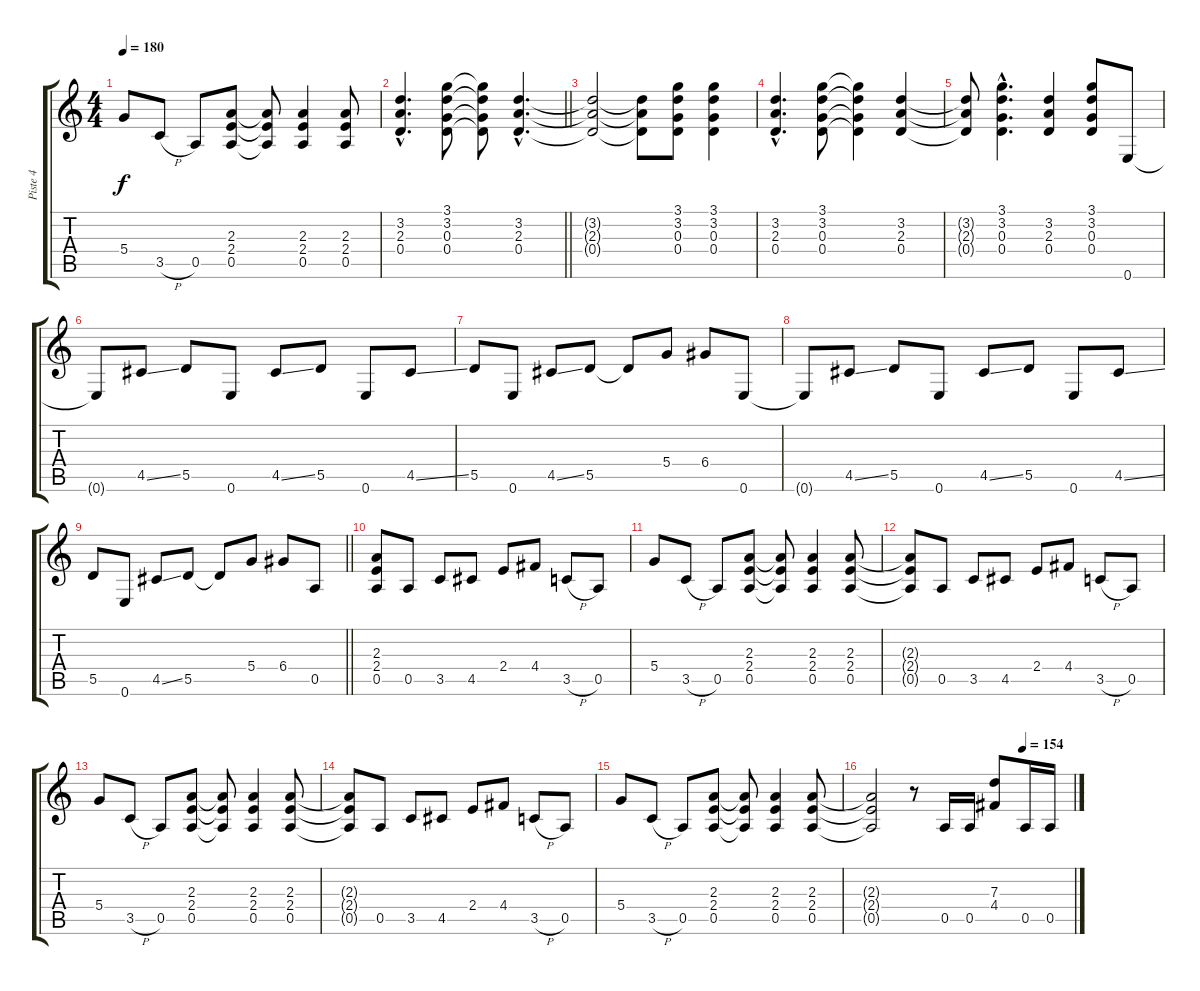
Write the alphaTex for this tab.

\track ("Piste 4" "Piste 4") {instrument overdrivenguitar}
\staff {score tabs}
\tuning (E4 B3 G3 D3 A2 E2) {hide}
\ts (4 4)
\tempo 180
\clef g2
\ks c
5.4.8{dy f} 3.5{h}.8 0.5.8 (2.3 2.4 0.5).8 (2.3{t} 2.4{t} 0.5{t}).8 (2.3 2.4 0.5).4 (2.3 2.4 0.5).8 |
\barLineRight lightlight
(3.2{hac} 2.3{hac} 0.4{hac}).4{d} (3.1 3.2 0.3 0.4).8 (3.1{t} 3.2{t} 0.3{t} 0.4{t}).8 (3.2{hac} 2.3{hac} 0.4{hac}).4{d} |
(3.2{t} 2.3{t} 0.4{t}).2 (3.2{t} 2.3{t} 0.4{t}).8 (3.1 3.2 0.3 0.4).8 (3.1 3.2 0.3 0.4).4 |
(3.2{hac} 2.3{hac} 0.4{hac}).4{d} (3.1 3.2 0.3 0.4).8 (3.1{t} 3.2{t} 0.3{t} 0.4{t}).4 (3.2 2.3 0.4).4 |
(3.2{t} 2.3{t} 0.4{t}).8 (3.1{hac} 3.2{hac} 0.3{hac} 0.4{hac}).4{d} (3.2 2.3 0.4).4 (3.1 3.2 0.3 0.4).8 0.6.8 |
0.6{t}.8 4.5{ss}.8 5.5.8 0.6.8 4.5{ss}.8 5.5.8 0.6.8 4.5{ss}.8 |
5.5.8 0.6.8 4.5{ss}.8 5.5.8 5.5{t}.8 5.4.8 6.4.8 0.6.8 |
0.6{t}.8 4.5{ss}.8 5.5.8 0.6.8 4.5{ss}.8 5.5.8 0.6.8 4.5{ss}.8 |
\barLineRight lightlight
5.5.8 0.6.8 4.5{ss}.8 5.5.8 5.5{t}.8 5.4.8 6.4.8 0.5.8 |
(2.3 2.4 0.5).8 0.5.8 3.5.8 4.5.8 2.4.8 4.4.8 3.5{h}.8 0.5.8 |
5.4.8 3.5{h}.8 0.5.8 (2.3 2.4 0.5).8 (2.3{t} 2.4{t} 0.5{t}).8 (2.3 2.4 0.5).4 (2.3 2.4 0.5).8 |
(2.3{t} 2.4{t} 0.5{t}).8 0.5.8 3.5.8 4.5.8 2.4.8 4.4.8 3.5{h}.8 0.5.8 |
5.4.8 3.5{h}.8 0.5.8 (2.3 2.4 0.5).8 (2.3{t} 2.4{t} 0.5{t}).8 (2.3 2.4 0.5).4 (2.3 2.4 0.5).8 |
(2.3{t} 2.4{t} 0.5{t}).8 0.5.8 3.5.8 4.5.8 2.4.8 4.4.8 3.5{h}.8 0.5.8 |
5.4.8 3.5{h}.8 0.5.8 (2.3 2.4 0.5).8 (2.3{t} 2.4{t} 0.5{t}).8 (2.3 2.4 0.5).4 (2.3 2.4 0.5).8 |
\tempo (154 0.75)
(2.3{t} 2.4{t} 0.5{t}).2 r.8 0.5.16 0.5.16 (7.3 4.4).8 0.5.16 0.5.16
